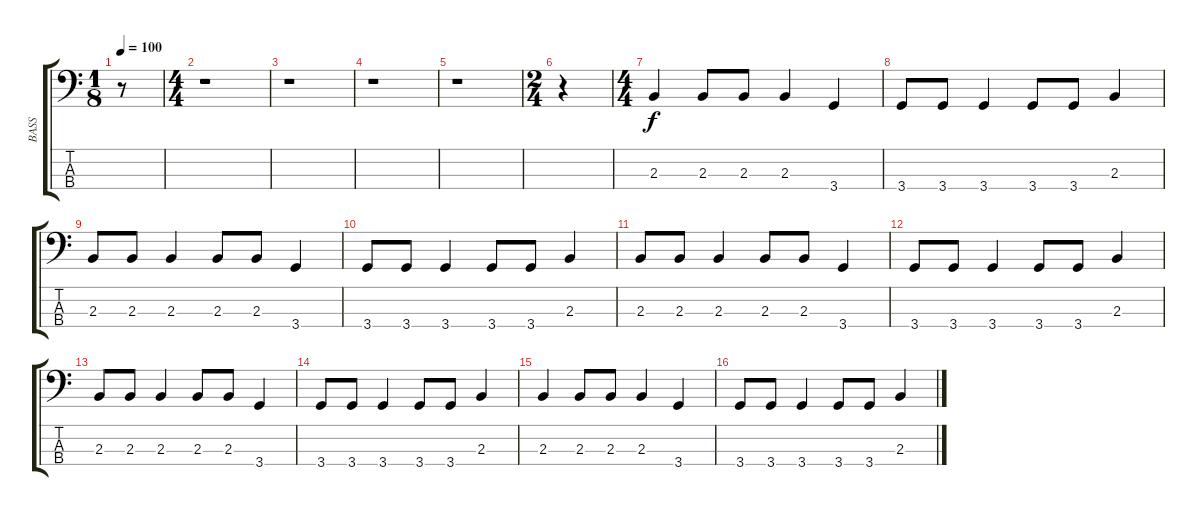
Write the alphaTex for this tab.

\track ("BASS" "BASS") {instrument electricbasspick}
\staff {score tabs}
\tuning (G2 D2 A1 E1) {hide}
\ts (1 8)
\tempo 100
\clef f4
\ks c
r.8{dy f instrument electricbasspick} |
\ts (4 4)
r.1 |
r.1 |
r.1 |
r.1 |
\ts (2 4)
r.4 |
\ts (4 4)
2.3.4 2.3.8 2.3.8 2.3.4 3.4.4 |
3.4.8 3.4.8 3.4.4 3.4.8 3.4.8 2.3.4 |
2.3.8 2.3.8 2.3.4 2.3.8 2.3.8 3.4.4 |
3.4.8 3.4.8 3.4.4 3.4.8 3.4.8 2.3.4 |
2.3.8 2.3.8 2.3.4 2.3.8 2.3.8 3.4.4 |
3.4.8 3.4.8 3.4.4 3.4.8 3.4.8 2.3.4 |
2.3.8 2.3.8 2.3.4 2.3.8 2.3.8 3.4.4 |
3.4.8 3.4.8 3.4.4 3.4.8 3.4.8 2.3.4 |
2.3.4 2.3.8 2.3.8 2.3.4 3.4.4 |
3.4.8 3.4.8 3.4.4 3.4.8 3.4.8 2.3.4
